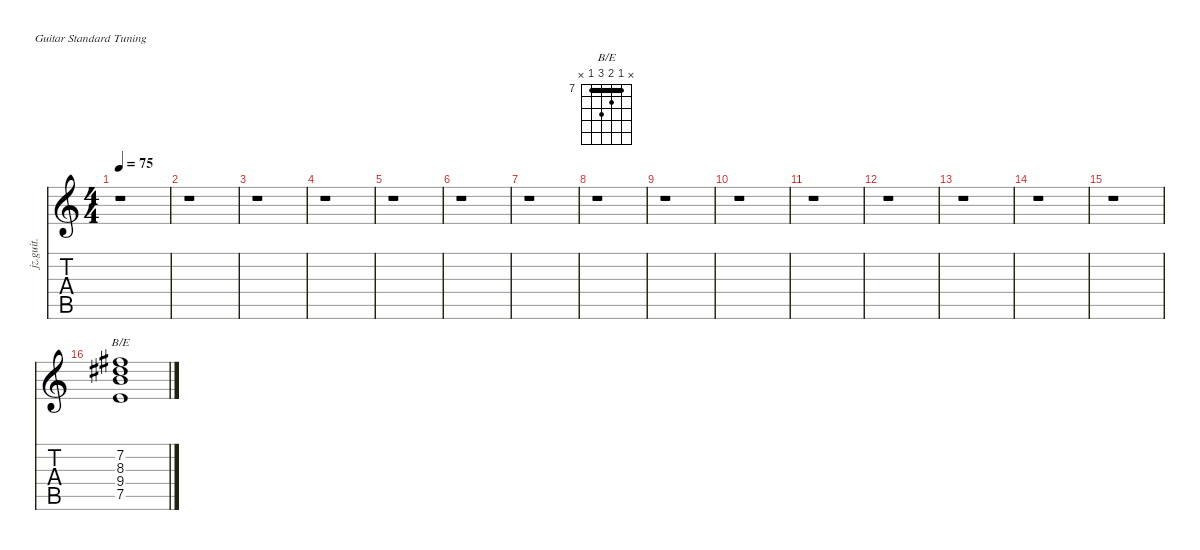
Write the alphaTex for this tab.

\defaultSystemsLayout 4
\hideDynamics
\bracketExtendMode nobrackets
\otherSystemsTrackNameOrientation horizontal
\track ("Guitar (w/chorus)" "jz.guit.") {instrument electricguitarjazz}
\staff {score tabs}
\tuning (E4 B3 G3 D3 A2 E2)
\chord ("B/E" x 7 8 9 7 x) {firstfret 7 barre 7}
\ts (4 4)
\tempo 75
\clef g2
\ks c
r.1{dy f beam Down} |
r.1{beam Down} |
r.1{beam Down} |
r.1{beam Down} |
r.1{beam Down} |
r.1{beam Down} |
r.1{beam Down} |
r.1{beam Down} |
r.1{beam Down} |
r.1{beam Down} |
r.1{beam Down} |
r.1{beam Down} |
r.1{beam Down} |
r.1{beam Down} |
r.1{beam Down} |
(7.2{acc #} 8.3{acc #} 9.4 7.5).1{ch "B/E" beam Down}
